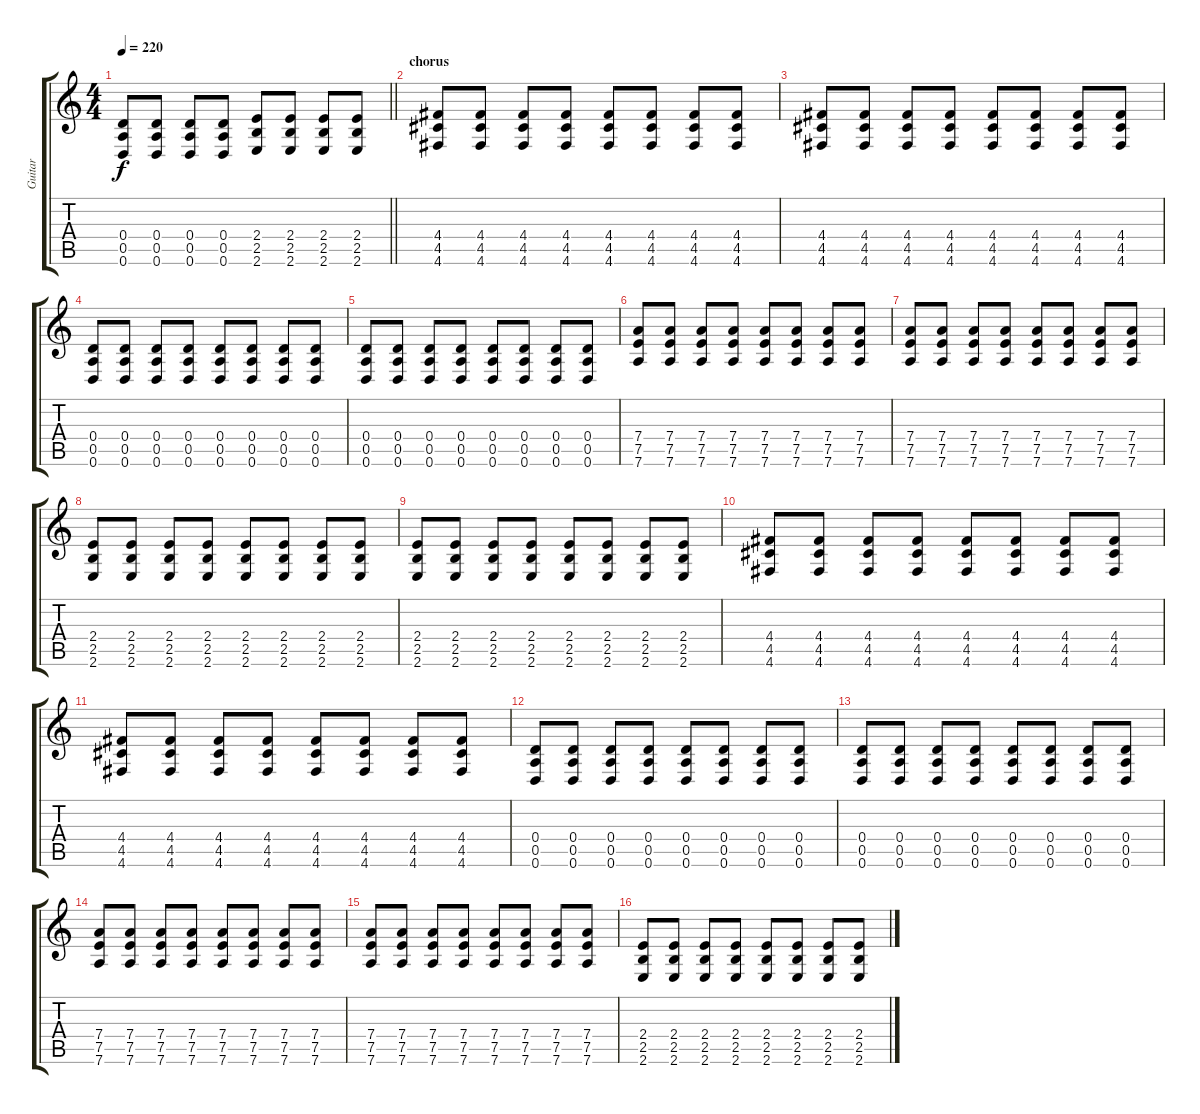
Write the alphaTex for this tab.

\track ("Guitar" "Guitar") {instrument distortionguitar}
\staff {score tabs}
\tuning (E4 B3 G3 D3 A2 D2) {hide}
\ts (4 4)
\tempo 220
\clef g2
\barLineRight lightlight
\ks c
(0.4 0.5 0.6).8{dy f} (0.4 0.5 0.6).8 (0.4 0.5 0.6).8 (0.4 0.5 0.6).8 (2.4 2.5 2.6).8 (2.4 2.5 2.6).8 (2.4 2.5 2.6).8 (2.4 2.5 2.6).8 |
\section ("" "chorus")
(4.4 4.5 4.6).8 (4.4 4.5 4.6).8 (4.4 4.5 4.6).8 (4.4 4.5 4.6).8 (4.4 4.5 4.6).8 (4.4 4.5 4.6).8 (4.4 4.5 4.6).8 (4.4 4.5 4.6).8 |
(4.4 4.5 4.6).8 (4.4 4.5 4.6).8 (4.4 4.5 4.6).8 (4.4 4.5 4.6).8 (4.4 4.5 4.6).8 (4.4 4.5 4.6).8 (4.4 4.5 4.6).8 (4.4 4.5 4.6).8 |
(0.4 0.5 0.6).8 (0.4 0.5 0.6).8 (0.4 0.5 0.6).8 (0.4 0.5 0.6).8 (0.4 0.5 0.6).8 (0.4 0.5 0.6).8 (0.4 0.5 0.6).8 (0.4 0.5 0.6).8 |
(0.4 0.5 0.6).8 (0.4 0.5 0.6).8 (0.4 0.5 0.6).8 (0.4 0.5 0.6).8 (0.4 0.5 0.6).8 (0.4 0.5 0.6).8 (0.4 0.5 0.6).8 (0.4 0.5 0.6).8 |
(7.4 7.5 7.6).8 (7.4 7.5 7.6).8 (7.4 7.5 7.6).8 (7.4 7.5 7.6).8 (7.4 7.5 7.6).8 (7.4 7.5 7.6).8 (7.4 7.5 7.6).8 (7.4 7.5 7.6).8 |
(7.4 7.5 7.6).8 (7.4 7.5 7.6).8 (7.4 7.5 7.6).8 (7.4 7.5 7.6).8 (7.4 7.5 7.6).8 (7.4 7.5 7.6).8 (7.4 7.5 7.6).8 (7.4 7.5 7.6).8 |
(2.4 2.5 2.6).8 (2.4 2.5 2.6).8 (2.4 2.5 2.6).8 (2.4 2.5 2.6).8 (2.4 2.5 2.6).8 (2.4 2.5 2.6).8 (2.4 2.5 2.6).8 (2.4 2.5 2.6).8 |
(2.4 2.5 2.6).8 (2.4 2.5 2.6).8 (2.4 2.5 2.6).8 (2.4 2.5 2.6).8 (2.4 2.5 2.6).8 (2.4 2.5 2.6).8 (2.4 2.5 2.6).8 (2.4 2.5 2.6).8 |
(4.4 4.5 4.6).8 (4.4 4.5 4.6).8 (4.4 4.5 4.6).8 (4.4 4.5 4.6).8 (4.4 4.5 4.6).8 (4.4 4.5 4.6).8 (4.4 4.5 4.6).8 (4.4 4.5 4.6).8 |
(4.4 4.5 4.6).8 (4.4 4.5 4.6).8 (4.4 4.5 4.6).8 (4.4 4.5 4.6).8 (4.4 4.5 4.6).8 (4.4 4.5 4.6).8 (4.4 4.5 4.6).8 (4.4 4.5 4.6).8 |
(0.4 0.5 0.6).8 (0.4 0.5 0.6).8 (0.4 0.5 0.6).8 (0.4 0.5 0.6).8 (0.4 0.5 0.6).8 (0.4 0.5 0.6).8 (0.4 0.5 0.6).8 (0.4 0.5 0.6).8 |
(0.4 0.5 0.6).8 (0.4 0.5 0.6).8 (0.4 0.5 0.6).8 (0.4 0.5 0.6).8 (0.4 0.5 0.6).8 (0.4 0.5 0.6).8 (0.4 0.5 0.6).8 (0.4 0.5 0.6).8 |
(7.4 7.5 7.6).8 (7.4 7.5 7.6).8 (7.4 7.5 7.6).8 (7.4 7.5 7.6).8 (7.4 7.5 7.6).8 (7.4 7.5 7.6).8 (7.4 7.5 7.6).8 (7.4 7.5 7.6).8 |
(7.4 7.5 7.6).8 (7.4 7.5 7.6).8 (7.4 7.5 7.6).8 (7.4 7.5 7.6).8 (7.4 7.5 7.6).8 (7.4 7.5 7.6).8 (7.4 7.5 7.6).8 (7.4 7.5 7.6).8 |
(2.4 2.5 2.6).8 (2.4 2.5 2.6).8 (2.4 2.5 2.6).8 (2.4 2.5 2.6).8 (2.4 2.5 2.6).8 (2.4 2.5 2.6).8 (2.4 2.5 2.6).8 (2.4 2.5 2.6).8
